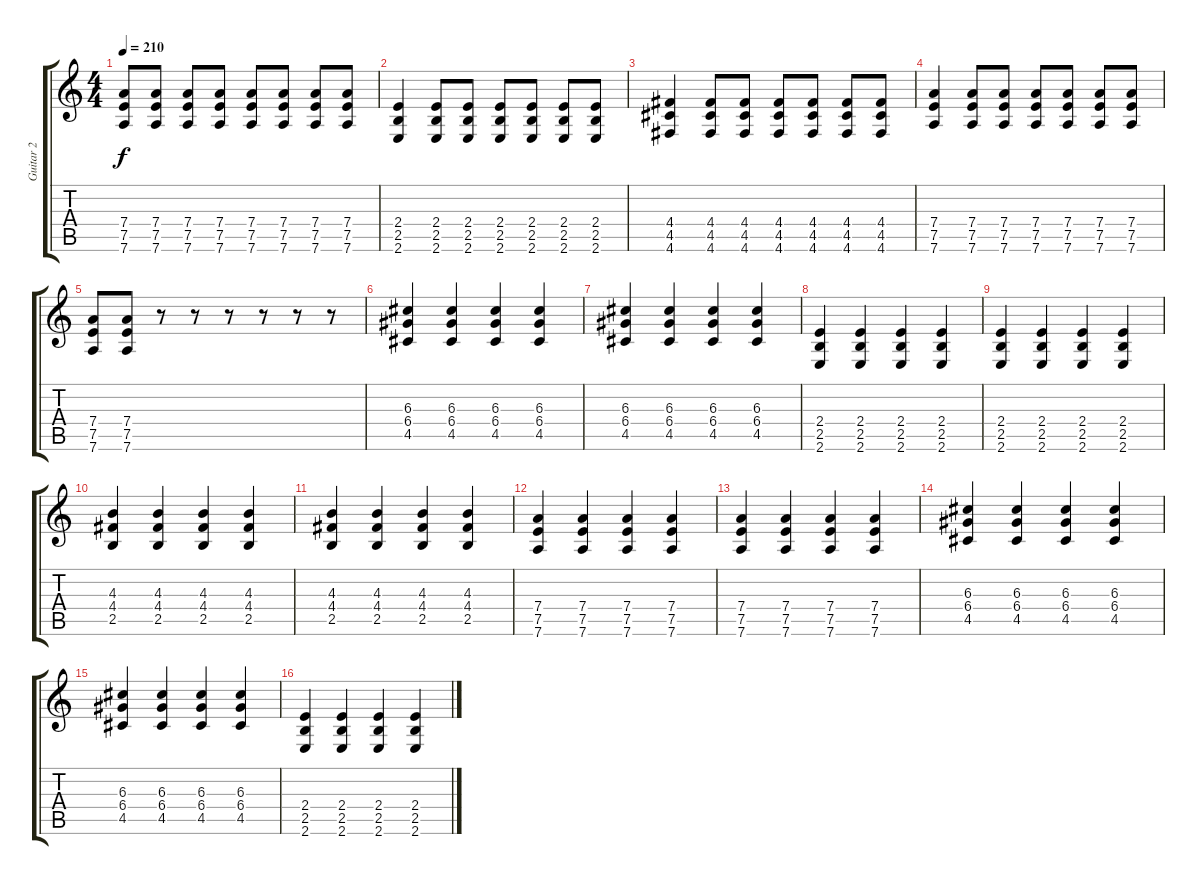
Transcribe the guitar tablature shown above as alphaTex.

\track ("Guitar 2" "Guitar 2") {instrument overdrivenguitar}
\staff {score tabs}
\tuning (E4 B3 G3 D3 A2 D2) {hide}
\ts (4 4)
\tempo 210
\clef g2
\ks c
(7.4 7.5 7.6).8{dy f} (7.4 7.5 7.6).8 (7.4 7.5 7.6).8 (7.4 7.5 7.6).8 (7.4 7.5 7.6).8 (7.4 7.5 7.6).8 (7.4 7.5 7.6).8 (7.4 7.5 7.6).8 |
(2.4 2.5 2.6).4 (2.4 2.5 2.6).8 (2.4 2.5 2.6).8 (2.4 2.5 2.6).8 (2.4 2.5 2.6).8 (2.4 2.5 2.6).8 (2.4 2.5 2.6).8 |
(4.4 4.5 4.6).4 (4.4 4.5 4.6).8 (4.4 4.5 4.6).8 (4.4 4.5 4.6).8 (4.4 4.5 4.6).8 (4.4 4.5 4.6).8 (4.4 4.5 4.6).8 |
(7.4 7.5 7.6).4 (7.4 7.5 7.6).8 (7.4 7.5 7.6).8 (7.4 7.5 7.6).8 (7.4 7.5 7.6).8 (7.4 7.5 7.6).8 (7.4 7.5 7.6).8 |
(7.4 7.5 7.6).8 (7.4 7.5 7.6).8 r.8 r.8 r.8 r.8 r.8 r.8 |
(6.3 6.4 4.5).4 (6.3 6.4 4.5).4 (6.3 6.4 4.5).4 (6.3 6.4 4.5).4 |
(6.3 6.4 4.5).4 (6.3 6.4 4.5).4 (6.3 6.4 4.5).4 (6.3 6.4 4.5).4 |
(2.4 2.5 2.6).4 (2.4 2.5 2.6).4 (2.4 2.5 2.6).4 (2.4 2.5 2.6).4 |
(2.4 2.5 2.6).4 (2.4 2.5 2.6).4 (2.4 2.5 2.6).4 (2.4 2.5 2.6).4 |
(4.3 4.4 2.5).4 (4.3 4.4 2.5).4 (4.3 4.4 2.5).4 (4.3 4.4 2.5).4 |
(4.3 4.4 2.5).4 (4.3 4.4 2.5).4 (4.3 4.4 2.5).4 (4.3 4.4 2.5).4 |
(7.4 7.5 7.6).4 (7.4 7.5 7.6).4 (7.4 7.5 7.6).4 (7.4 7.5 7.6).4 |
(7.4 7.5 7.6).4 (7.4 7.5 7.6).4 (7.4 7.5 7.6).4 (7.4 7.5 7.6).4 |
(6.3 6.4 4.5).4 (6.3 6.4 4.5).4 (6.3 6.4 4.5).4 (6.3 6.4 4.5).4 |
(6.3 6.4 4.5).4 (6.3 6.4 4.5).4 (6.3 6.4 4.5).4 (6.3 6.4 4.5).4 |
(2.4 2.5 2.6).4 (2.4 2.5 2.6).4 (2.4 2.5 2.6).4 (2.4 2.5 2.6).4
